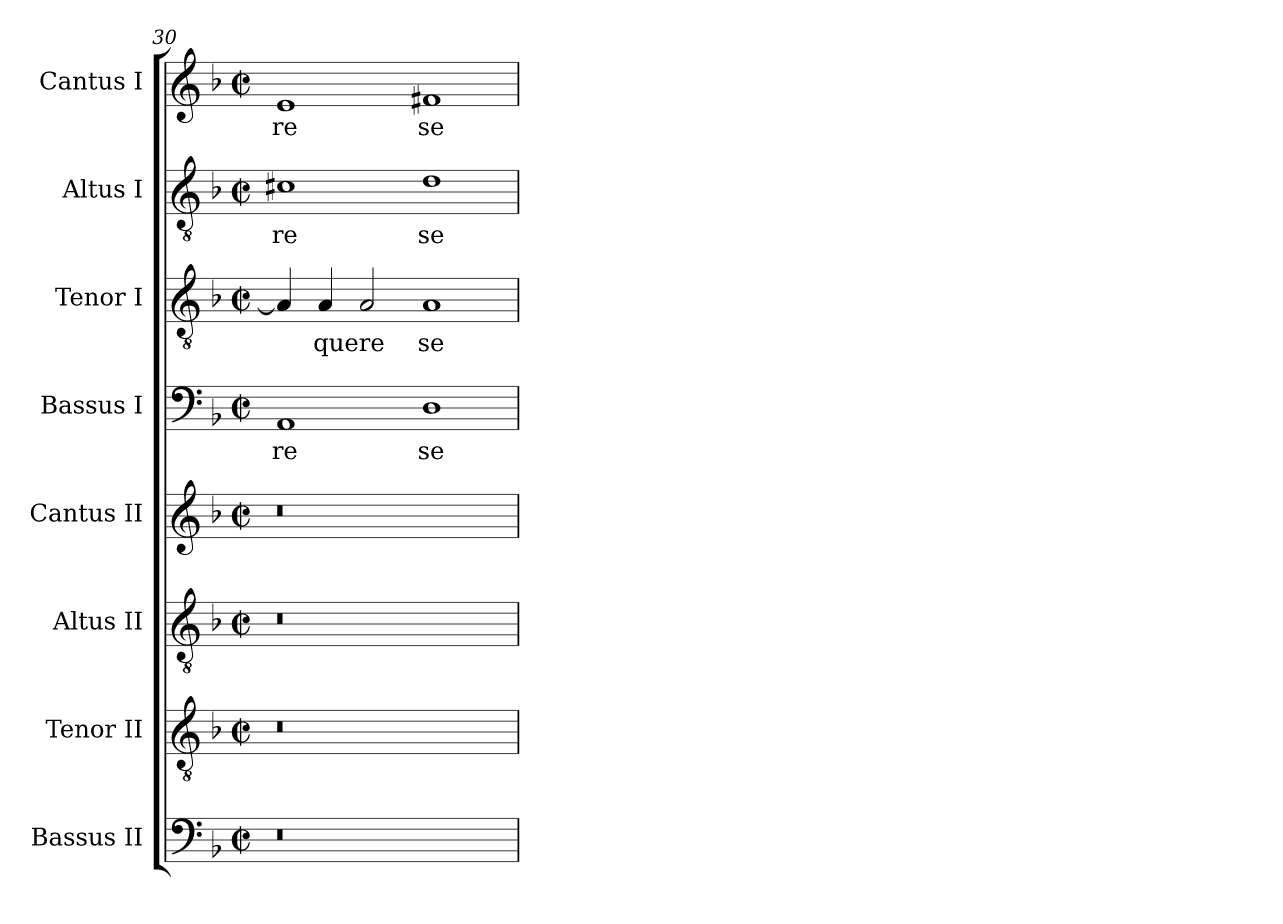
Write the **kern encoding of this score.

**kern	**kern	**kern	**kern	**kern	**text	**kern	**text	**kern	**text	**kern	**text
*part8	*part7	*part6	*part5	*part4	*part4	*part3	*part3	*part2	*part2	*part1	*part1
*staff8	*staff7	*staff6	*staff5	*staff4	*staff4	*staff3	*staff3	*staff2	*staff2	*staff1	*staff1
*I"Bassus II	*I"Tenor II	*I"Altus II	*I"Cantus II	*I"Bassus I	*	*I"Tenor I	*	*I"Altus I	*	*I"Cantus I	*
*clefF4	*clefGv2	*clefGv2	*clefG2	*clefF4	*	*clefGv2	*	*clefGv2	*	*clefG2	*
*k[b-]	*k[b-]	*k[b-]	*k[b-]	*k[b-]	*	*k[b-]	*	*k[b-]	*	*k[b-]	*
*F:	*F:	*F:	*F:	*F:	*	*F:	*	*F:	*	*F:	*
*M2/2	*M2/2	*M2/2	*M2/2	*M2/2	*	*M2/2	*	*M2/2	*	*M2/2	*
*met(c|)	*met(c|)	*met(c|)	*met(c|)	*met(c|)	*	*met(c|)	*	*met(c|)	*	*met(c|)	*
=30	=30	=30	=30	=30	=30	=30	=30	=30	=30	=30	=30
!	!	!	!	!	!LO:LY:b:cj	!	!	!	!LO:LY:b:cj	!	!LO:LY:b:cj
0r	0r	0r	0r	1AA	re	4A/]	.	1c#X	-re	1e	re
!	!	!	!	!	!	!	!LO:LY:b:cj	!	!	!	!
.	.	.	.	.	.	4A/	-quere	.	.	.	.
.	.	.	.	.	.	2A/	.	.	.	.	.
!	!	!	!	!	!LO:LY:b:cj	!	!LO:LY:b:cj	!	!LO:LY:b:cj	!	!LO:LY:b:cj
.	.	.	.	1D	se	1A	se-	1d	se-	1f#X	se
=	=	=	=	=	=	=	=	=	=	=	=
*-	*-	*-	*-	*-	*-	*-	*-	*-	*-	*-	*-
